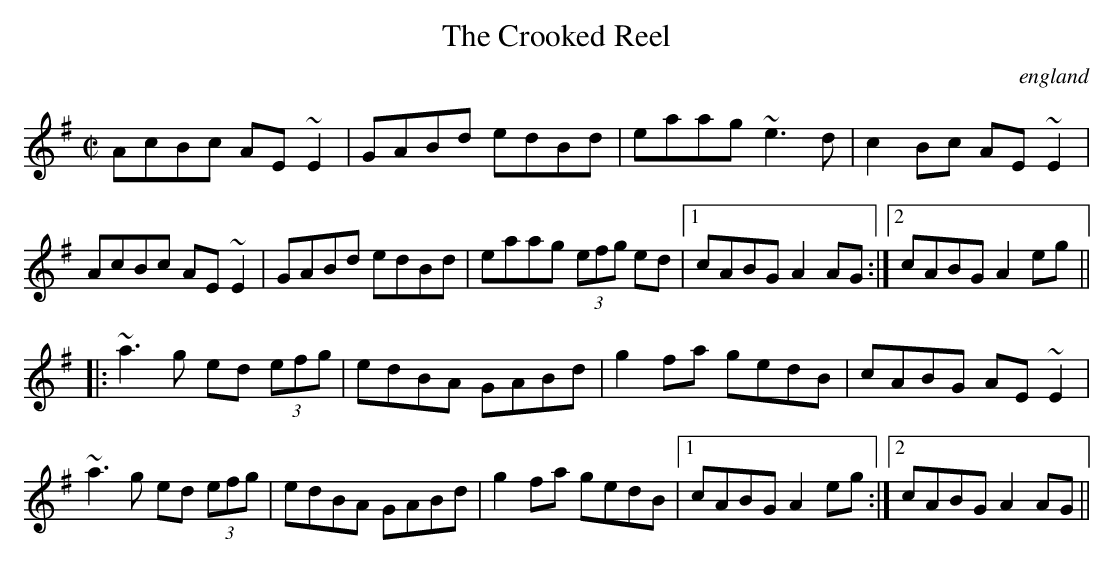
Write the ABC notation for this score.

X:1
T:Crooked Reel, The
O:england
M:C|
K:Ador
AcBc AE~E2|GABd edBd|eaag ~e3d|c2Bc AE~E2|
AcBc AE~E2|GABd edBd|eaag (3efg ed|1 cABG A2AG:|2 cABG A2eg||
|:~a3g ed (3efg|edBA GABd|g2fa gedB|cABG AE~E2|
~a3g ed (3efg|edBA GABd|g2fa gedB|1 cABG A2eg:|2 cABG A2AG||
